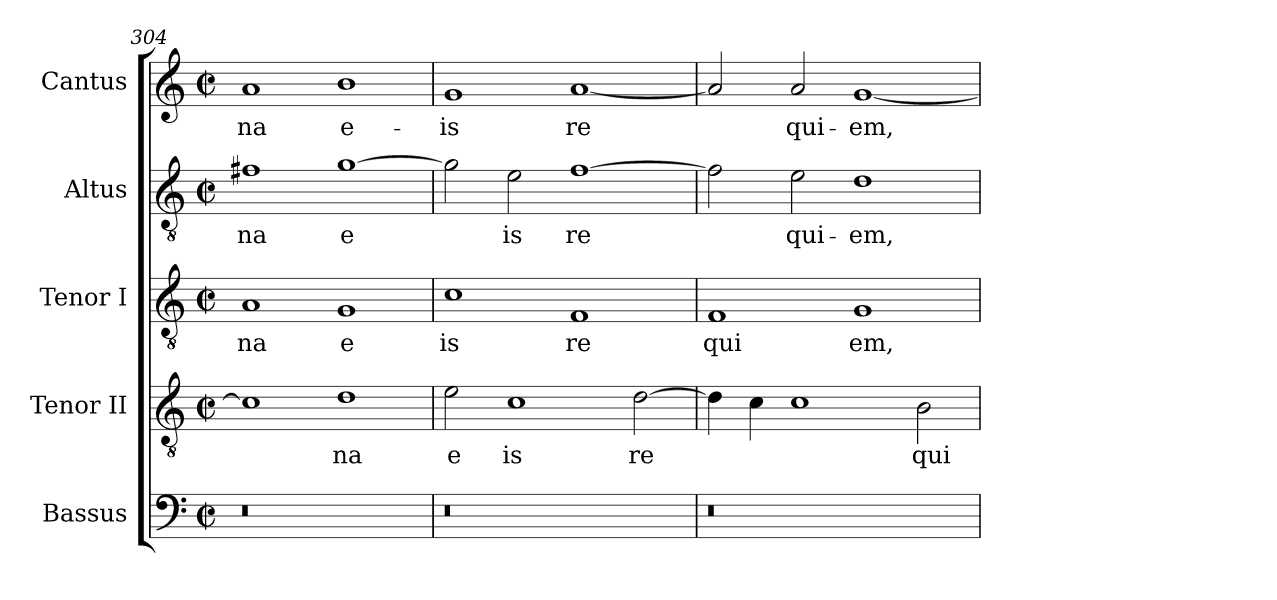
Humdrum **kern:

**kern	**kern	**text	**kern	**text	**kern	**text	**kern	**text
*part5	*part4	*part4	*part3	*part3	*part2	*part2	*part1	*part1
*staff5	*staff4	*staff4	*staff3	*staff3	*staff2	*staff2	*staff1	*staff1
*I"Bassus	*I"Tenor II	*	*I"Tenor I	*	*I"Altus	*	*I"Cantus	*
*I'B	*I'T II	*	*I'T I	*	*I'A	*	*I'C	*
*clefF4	*clefGv2	*	*clefGv2	*	*clefGv2	*	*clefG2	*
*k[]	*k[]	*	*k[]	*	*k[]	*	*k[]	*
*C:	*C:	*	*C:	*	*C:	*	*C:	*
*M2/2	*M2/2	*	*M2/2	*	*M2/2	*	*M2/2	*
*met(c|)	*met(c|)	*	*met(c|)	*	*met(c|)	*	*met(c|)	*
=304	=304	=304	=304	=304	=304	=304	=304	=304
!	!	!LO:LY:b:cj	!	!LO:LY:b:cj	!	!LO:LY:b:cj	!	!LO:LY:b:cj
0r	1c]	.	1A	na	1f#X	-na	1a	-na
!	!	!LO:LY:b:cj	!	!LO:LY:b:cj	!	!LO:LY:b:cj	!	!LO:LY:b:cj
.	1d	na	1G	e	[>1g	e-	1b	e-
=305	=305	=305	=305	=305	=305	=305	=305	=305
!	!	!LO:LY:b:cj	!	!LO:LY:b:cj	!	!LO:LY:b:cj	!	!LO:LY:b:cj
0r	2e\	e	1c	is	2g\]	--	1g	-is
!	!	!LO:LY:b:cj	!	!	!	!LO:LY:b:cj	!	!
.	1c	is	.	.	2e\	-is	.	.
!	!	!	!	!LO:LY:b:cj	!	!LO:LY:b:cj	!	!LO:LY:b:cj
.	.	.	1F	re	[<1f	re-	[<1a	re-
!	!	!LO:LY:b:cj	!	!	!	!	!	!
.	[<2d\	re	.	.	.	.	.	.
!!LO:LB:g=z
=306	=306	=306	=306	=306	=306	=306	=306	=306
!	!	!LO:LY:b:cj	!	!LO:LY:b:cj	!	!LO:LY:b:cj	!	!LO:LY:b:cj
0r	4d\]	.	1F	qui	2f\]	--	2a/]	--
!	!	!LO:LY:b:cj	!	!	!	!	!	!
.	4c\	.	.	.	.	.	.	.
!	!	!LO:LY:b:cj	!	!	!	!LO:LY:b:cj	!	!LO:LY:b:cj
.	1c	.	.	.	2e\	-qui-	2a/	-qui-
!	!	!	!	!LO:LY:b:cj	!	!LO:LY:b:cj	!	!LO:LY:b:cj
.	.	.	1G	em,	1d	-em,	[<1g	-em,
!	!	!LO:LY:b:cj	!	!	!	!	!	!
.	2B\	qui	.	.	.	.	.	.
=	=	=	=	=	=	=	=	=
*-	*-	*-	*-	*-	*-	*-	*-	*-
